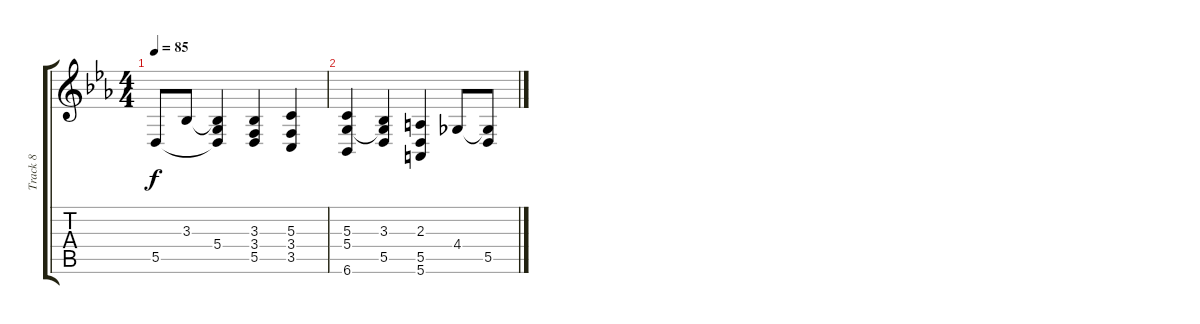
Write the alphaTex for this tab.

\track ("Track 8" "Track 8") {instrument acousticgrandpiano}
\staff {score tabs}
\tuning (E4 B3 G3 D3 A2 E2) {hide}
\ts (4 4)
\tempo 85
\clef g2
\ks eb
5.5.8{dy f} 3.3.8 (3.3{t} 5.4 5.5{t}).4 (3.3 3.4 5.5).4 (5.3 3.4 3.5).4 |
(5.3 5.4 6.6).4 (3.3 5.4{t} 5.5).4 (2.3 5.5 5.6).4 4.4.8 (4.4{t} 5.5).8
